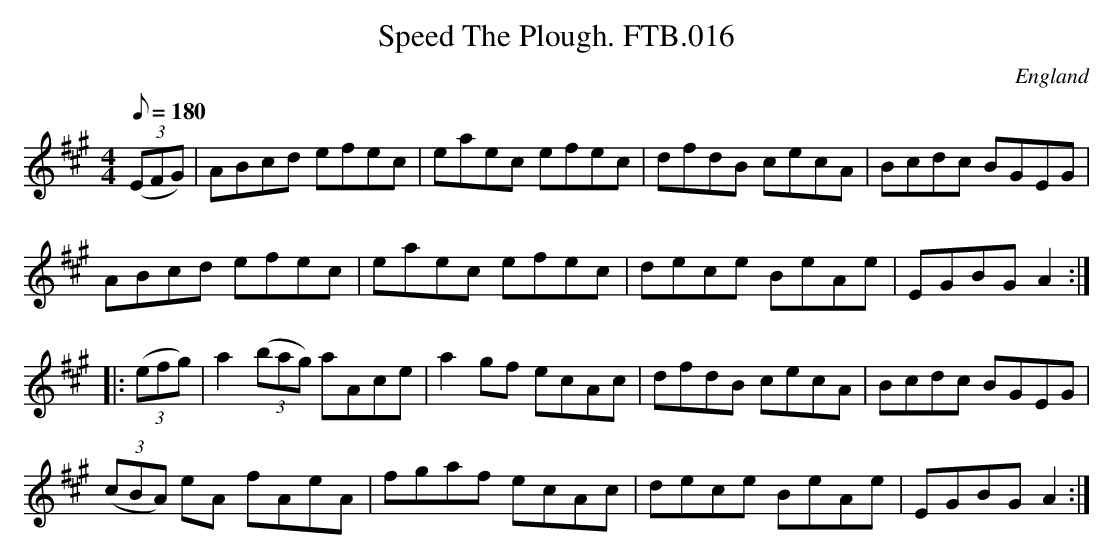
X:1
T:Speed The Plough. FTB.016
M:4/4
Q:180
O:England
K:A major
((3EFG)|ABcd efec|eaec efec|dfdB cecA|Bcdc BGEG|
ABcd efec|eaec efec|dece BeAe|EGBGA2:|
|:((3efg)|a2 ((3bag) aAce|a2gf ecAc|dfdB cecA|Bcdc BGEG|
((3cBA) eA fAeA|fgaf ecAc|dece BeAe|EGBGA2:|
